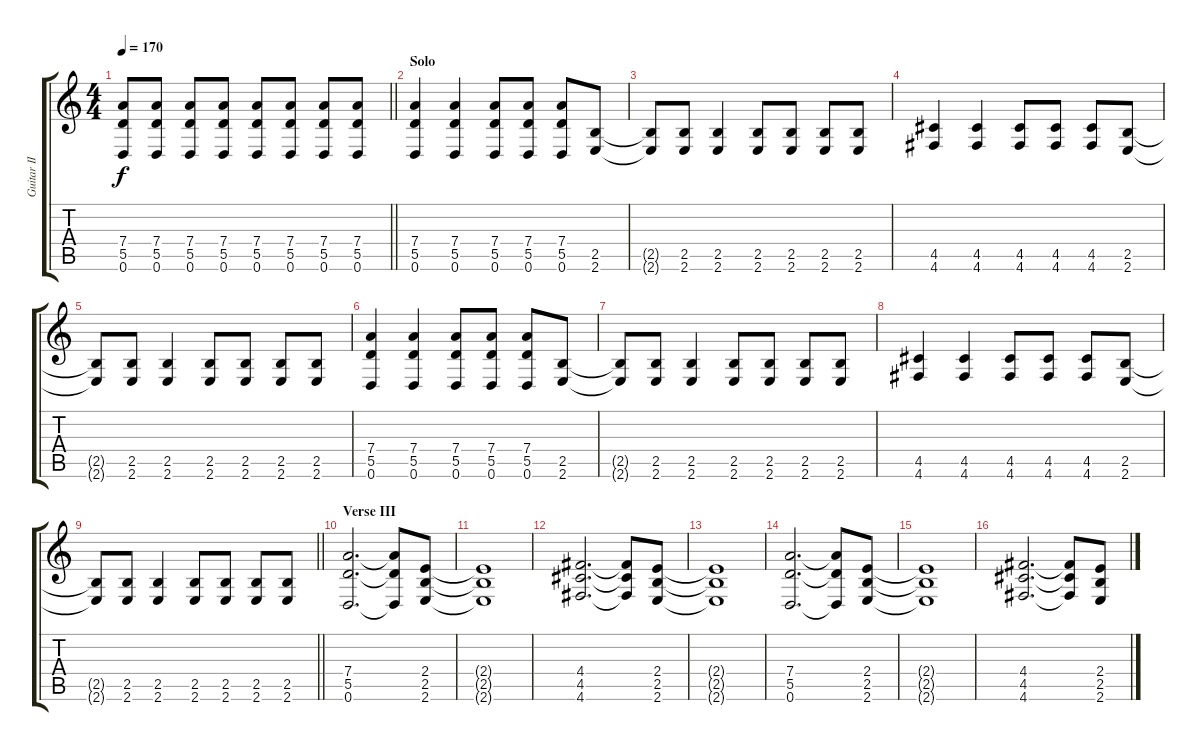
\track ("Guitar II" "Guitar II") {instrument distortionguitar}
\staff {score tabs}
\tuning (E4 B3 G3 D3 A2 D2) {hide}
\ts (4 4)
\tempo 170
\clef g2
\barLineRight lightlight
\ks c
(7.4 5.5 0.6).8{dy f} (7.4 5.5 0.6).8 (7.4 5.5 0.6).8 (7.4 5.5 0.6).8 (7.4 5.5 0.6).8 (7.4 5.5 0.6).8 (7.4 5.5 0.6).8 (7.4 5.5 0.6).8 |
\section ("" "Solo")
(7.4 5.5 0.6).4 (7.4 5.5 0.6).4 (7.4 5.5 0.6).8 (7.4 5.5 0.6).8 (7.4 5.5 0.6).8 (2.5 2.6).8 |
(2.5{t} 2.6{t}).8 (2.5 2.6).8 (2.5 2.6).4 (2.5 2.6).8 (2.5 2.6).8 (2.5 2.6).8 (2.5 2.6).8 |
(4.5 4.6).4 (4.5 4.6).4 (4.5 4.6).8 (4.5 4.6).8 (4.5 4.6).8 (2.5 2.6).8 |
(2.5{t} 2.6{t}).8 (2.5 2.6).8 (2.5 2.6).4 (2.5 2.6).8 (2.5 2.6).8 (2.5 2.6).8 (2.5 2.6).8 |
(7.4 5.5 0.6).4 (7.4 5.5 0.6).4 (7.4 5.5 0.6).8 (7.4 5.5 0.6).8 (7.4 5.5 0.6).8 (2.5 2.6).8 |
(2.5{t} 2.6{t}).8 (2.5 2.6).8 (2.5 2.6).4 (2.5 2.6).8 (2.5 2.6).8 (2.5 2.6).8 (2.5 2.6).8 |
(4.5 4.6).4 (4.5 4.6).4 (4.5 4.6).8 (4.5 4.6).8 (4.5 4.6).8 (2.5 2.6).8 |
\barLineRight lightlight
(2.5{t} 2.6{t}).8 (2.5 2.6).8 (2.5 2.6).4 (2.5 2.6).8 (2.5 2.6).8 (2.5 2.6).8 (2.5 2.6).8 |
\section ("" "Verse III")
(7.4 5.5 0.6).2{d} (7.4{t} 5.5{t} 0.6{t}).8 (2.4 2.5 2.6).8 |
(2.4{t} 2.5{t} 2.6{t}).1 |
(4.4 4.5 4.6).2{d} (4.4{t} 4.5{t} 4.6{t}).8 (2.4 2.5 2.6).8 |
(2.4{t} 2.5{t} 2.6{t}).1 |
(7.4 5.5 0.6).2{d} (7.4{t} 5.5{t} 0.6{t}).8 (2.4 2.5 2.6).8 |
(2.4{t} 2.5{t} 2.6{t}).1 |
(4.4 4.5 4.6).2{d} (4.4{t} 4.5{t} 4.6{t}).8 (2.4 2.5 2.6).8
